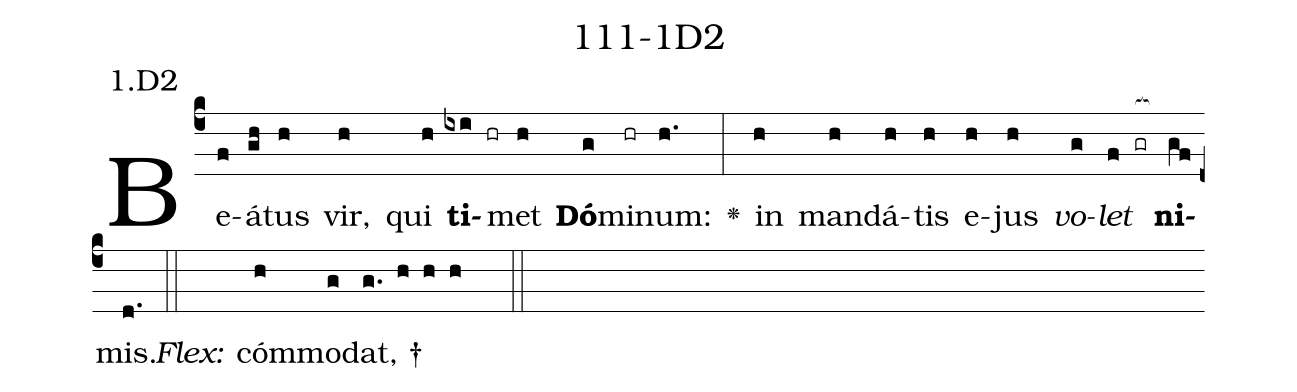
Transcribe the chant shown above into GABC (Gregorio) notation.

name: 111-1D2;
annotation: 1.D2;
%%
(c4)Be(f)á(gh)tus(h) vir,(h) qui(h) <b>ti</b>(ixi hr)met(h) <b>Dó</b>(g)mi(hr)num:(h.) <v>\greheightstar</v>(:) in(h) man(h)dá(h)tis(h) e(h)jus(h) <i>vo</i>(g)<i>let</i>(f gr[ocb:1{]) <b>ni</b>(gf[ocb:0}])mis.(d.) (::)
<i>Flex:</i>()  cóm(h)mo(g)dat, †(g. h h h  ::)

%E(h) u(h) o(g) u(f) a(gf) e.(d.) (::)
